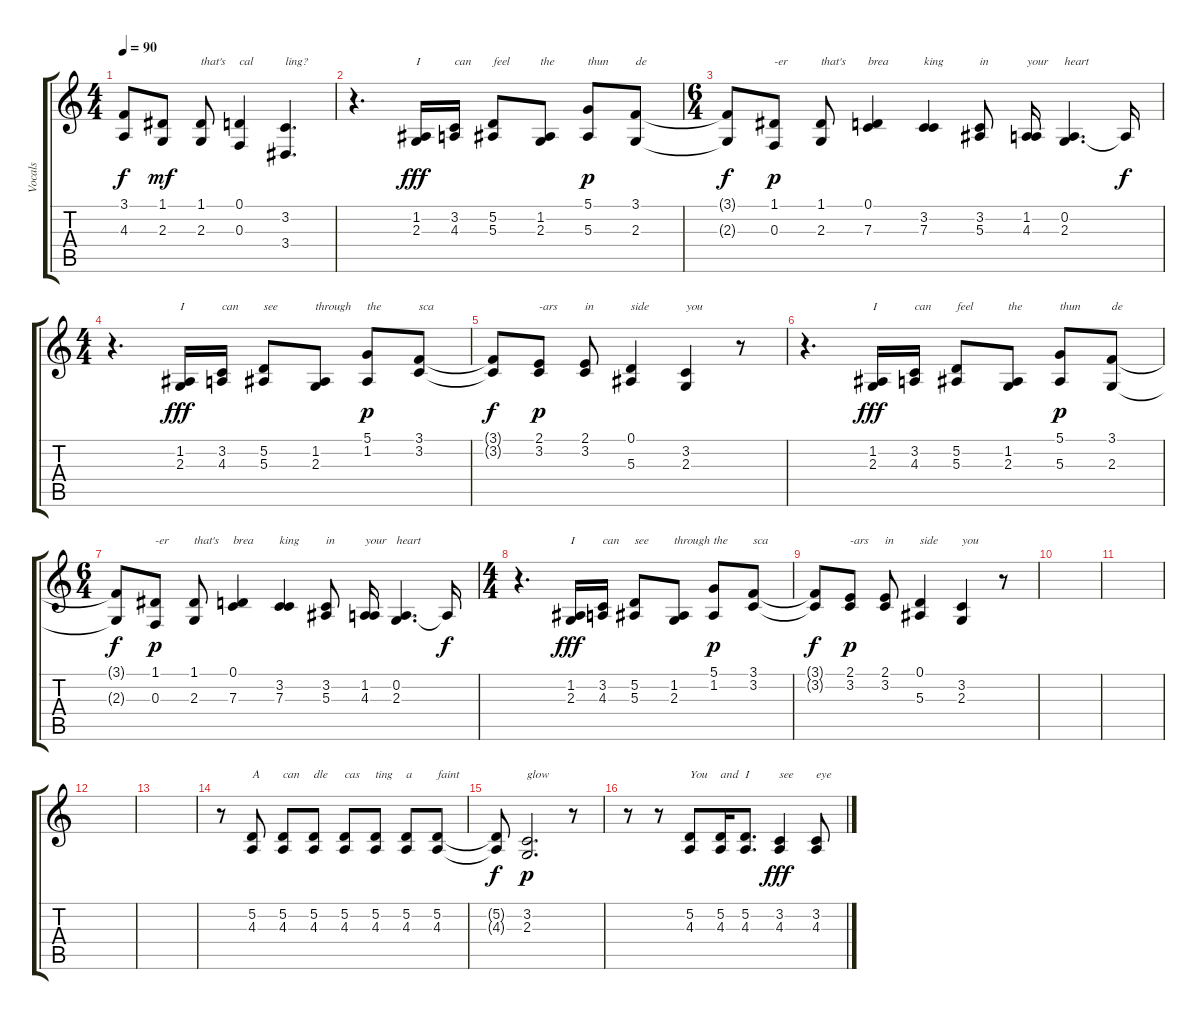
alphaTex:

\track ("Vocals" "Vocals") {instrument voiceoohs}
\staff {score tabs}
\tuning (D4 A3 F3 C3 G2 D2) {hide}
\ts (4 4)
\tempo 90
\clef g2
\ks c
(3.1{t} 4.3{t}).8{dy f} (1.1 2.3).8{dy mf} (1.1 2.3).8{txt "that's"} (0.1 0.3).4{txt "cal"} (3.2 3.4).4{d txt "ling?"} |
r.4{d} (1.2 2.3).16{txt "I" dy fff} (3.2 4.3).16{txt "can"} (5.2 5.3).8{txt "feel"} (1.2 2.3).8{txt "the"} (5.1 5.3).8{txt "thun" dy p} (3.1 2.3).8{txt "de"} |
\ts (6 4)
(3.1{t} 2.3{t}).8{dy f} (1.1 0.3).8{txt "-er" dy p} (1.1 2.3).8{txt "that's"} (0.1 7.3).4{txt "brea"} (3.2 7.3).4{txt "king"} (3.2 5.3).8{txt "in"} (1.2 4.3).16{txt "your"} (0.2 2.3).4{d txt "heart"} 0.2{t}.16{dy f} |
\ts (4 4)
r.4{d} (1.2 2.3).16{txt "I" dy fff} (3.2 4.3).16{txt "can"} (5.2 5.3).8{txt "see"} (1.2 2.3).8{txt "through"} (5.1 1.2).8{txt "the" dy p} (3.1 3.2).8{txt "sca"} |
(3.1{t} 3.2{t}).8{dy f} (2.1 3.2).8{txt "-ars" dy p} (2.1 3.2).8{txt "in"} (0.1 5.3).4{txt "side"} (3.2 2.3).4{txt "you"} r.8 |
r.4{d} (1.2 2.3).16{txt "I" dy fff} (3.2 4.3).16{txt "can"} (5.2 5.3).8{txt "feel"} (1.2 2.3).8{txt "the"} (5.1 5.3).8{txt "thun" dy p} (3.1 2.3).8{txt "de"} |
\ts (6 4)
(3.1{t} 2.3{t}).8{dy f} (1.1 0.3).8{txt "-er" dy p} (1.1 2.3).8{txt "that's"} (0.1 7.3).4{txt "brea"} (3.2 7.3).4{txt "king"} (3.2 5.3).8{txt "in"} (1.2 4.3).16{txt "your"} (0.2 2.3).4{d txt "heart"} 0.2{t}.16{dy f} |
\ts (4 4)
r.4{d} (1.2 2.3).16{txt "I" dy fff} (3.2 4.3).16{txt "can"} (5.2 5.3).8{txt "see"} (1.2 2.3).8{txt "through"} (5.1 1.2).8{txt "the" dy p} (3.1 3.2).8{txt "sca"} |
(3.1{t} 3.2{t}).8{dy f} (2.1 3.2).8{txt "-ars" dy p} (2.1 3.2).8{txt "in"} (0.1 5.3).4{txt "side"} (3.2 2.3).4{txt "you"} r.8 |
|
|
|
|
r.8 (5.2 4.3).8{txt "A"} (5.2 4.3).8{txt "can"} (5.2 4.3).8{txt "dle"} (5.2 4.3).8{txt "cas"} (5.2 4.3).8{txt "ting"} (5.2 4.3).8{txt "a"} (5.2 4.3).8{txt "faint"} |
(5.2{t} 4.3{t}).8{dy f} (3.2 2.3).2{d txt "glow" dy p} r.8 |
r.8 r.8 (5.2 4.3).8{txt "You"} (5.2 4.3).16{txt "and"} (5.2 4.3).8{d txt "I"} (3.2 4.3).4{txt "see" dy fff} (3.2 4.3).8{txt "eye"}
